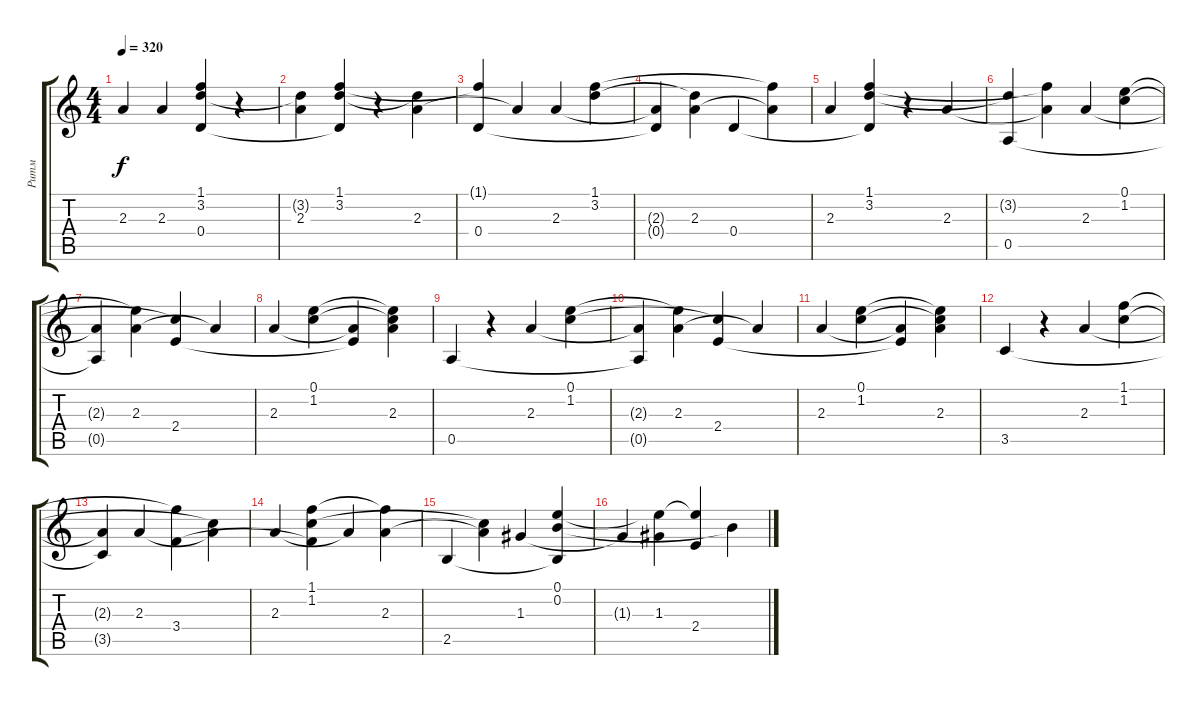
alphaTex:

\track ("Ритм" "Ритм") {instrument acousticguitarnylon}
\staff {score tabs}
\tuning (E4 B3 G3 D3 A2 E2) {hide}
\ts (4 4)
\tempo 320
\clef g2
\ks c
2.3{t}.4{dy f} 2.3.4 (1.1{t} 3.2{t} 0.4).4 r.4 |
(3.2{t} 2.3).4 (1.1 3.2 0.4{t}).4 r.4 (3.2{t} 2.3).4 |
(1.1{t} 0.4).4 2.3{t}.4 2.3.4 (1.1 3.2).4 |
(2.3{t} 0.4{t}).4 (3.2{t} 2.3).4 0.4.4 (1.1{t} 2.3{t}).4 |
2.3.4 (1.1 3.2 0.4{t}).4 r.4 2.3.4 |
(3.2{t} 0.5).4 (1.1{t} 2.3{t}).4 2.3.4 (0.1 1.2).4 |
(2.3{t} 0.5{t}).4 (0.1{t} 2.3).4 (1.2{t} 2.4).4 2.3{t}.4 |
2.3.4 (0.1 1.2).4 (2.3{t} 2.4{t}).4 (0.1{t} 1.2{t} 2.3).4 |
0.5.4 r.4 2.3.4 (0.1 1.2).4 |
(2.3{t} 0.5{t}).4 (0.1{t} 2.3).4 (1.2{t} 2.4).4 2.3{t}.4 |
2.3.4 (0.1 1.2).4 (2.3{t} 2.4{t}).4 (0.1{t} 1.2{t} 2.3).4 |
3.5.4 r.4 2.3.4 (1.1 1.2).4 |
(2.3{t} 3.5{t}).4 2.3.4 (1.1{t} 3.4).4 (1.2{t} 2.3{t}).4 |
2.3.4 (1.1 1.2 3.4{t}).4 2.3{t}.4 (1.1{t} 2.3).4 |
2.5.4 (1.2{t} 2.3{t}).4 1.3.4 (0.1 0.2 2.5{t}).4 |
1.3{t}.4 (0.1{t} 1.3).4 (0.1{t} 2.4).4 0.2{t}.4
